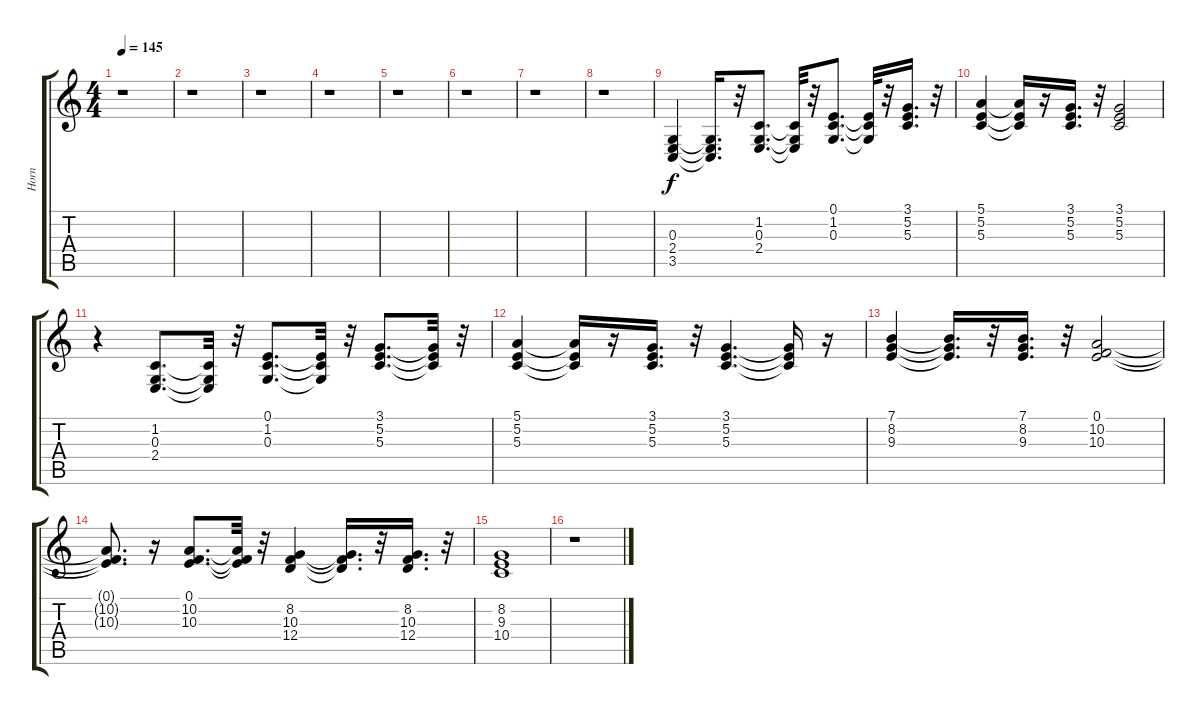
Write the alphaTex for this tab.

\track ("Horn" "Horn") {instrument frenchhorn}
\staff {score tabs}
\tuning (E4 B3 G3 D3 A2 E2) {hide}
\ts (4 4)
\tempo 145
\clef g2
\ks c
r.1{dy f} |
r.1 |
r.1 |
r.1 |
r.1 |
r.1 |
r.1 |
r.1 |
(0.3 2.4 3.5).4 (0.3{t} 2.4{t} 3.5{t}).16{d} r.32 (1.2 0.3 2.4).8{d} (1.2{t} 0.3{t} 2.4{t}).32 r.32 (0.1 1.2 0.3).8{d} (0.1{t} 1.2{t} 0.3{t}).32 r.32 (3.1 5.2 5.3).16{d} r.32 |
(5.1 5.2 5.3).4 (5.1{t} 5.2{t} 5.3{t}).16 r.16 (3.1 5.2 5.3).16{d} r.32 (3.1 5.2 5.3).2 |
r.4 (1.2 0.3 2.4).8{d} (1.2{t} 0.3{t} 2.4{t}).32 r.32 (0.1 1.2 0.3).8{d} (0.1{t} 1.2{t} 0.3{t}).32 r.32 (3.1 5.2 5.3).8{d} (3.1{t} 5.2{t} 5.3{t}).32 r.32 |
(5.1 5.2 5.3).4 (5.1{t} 5.2{t} 5.3{t}).16 r.16 (3.1 5.2 5.3).16{d} r.32 (3.1 5.2 5.3).4{d} (3.1{t} 5.2{t} 5.3{t}).16 r.16 |
(7.1 8.2 9.3).4 (7.1{t} 8.2{t} 9.3{t}).16{d} r.32 (7.1 8.2 9.3).16{d} r.32 (0.1 10.2 10.3).2 |
(0.1{t} 10.2{t} 10.3{t}).8{d} r.16 (0.1 10.2 10.3).8{d} (0.1{t} 10.2{t} 10.3{t}).32 r.32 (8.2 10.3 12.4).4 (8.2{t} 10.3{t} 12.4{t}).16{d} r.32 (8.2 10.3 12.4).16{d} r.32 |
(8.2 9.3 10.4).1 |
r.1
